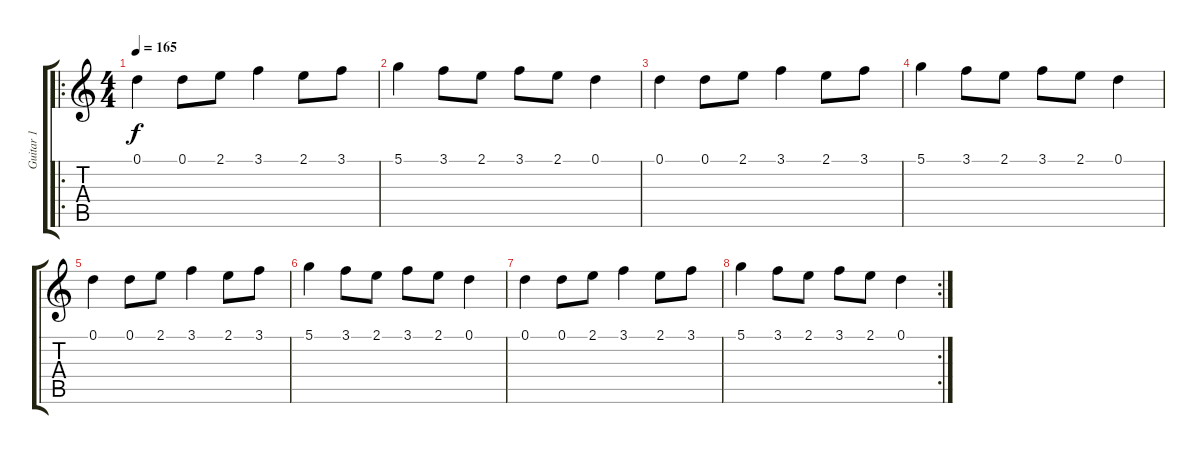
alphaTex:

\track ("Guitar 1" "Guitar 1") {instrument distortionguitar}
\staff {score tabs}
\tuning (D4 A3 F3 C3 G2 C2) {hide}
\ro
\ts (4 4)
\tempo 165
\clef g2
\ks c
0.1.4{dy f} 0.1.8 2.1.8 3.1.4 2.1.8 3.1.8 |
5.1.4 3.1.8 2.1.8 3.1.8 2.1.8 0.1.4 |
0.1.4 0.1.8 2.1.8 3.1.4 2.1.8 3.1.8 |
5.1.4 3.1.8 2.1.8 3.1.8 2.1.8 0.1.4 |
0.1.4 0.1.8 2.1.8 3.1.4 2.1.8 3.1.8 |
5.1.4 3.1.8 2.1.8 3.1.8 2.1.8 0.1.4 |
0.1.4 0.1.8 2.1.8 3.1.4 2.1.8 3.1.8 |
\rc 2
5.1.4 3.1.8 2.1.8 3.1.8 2.1.8 0.1.4
